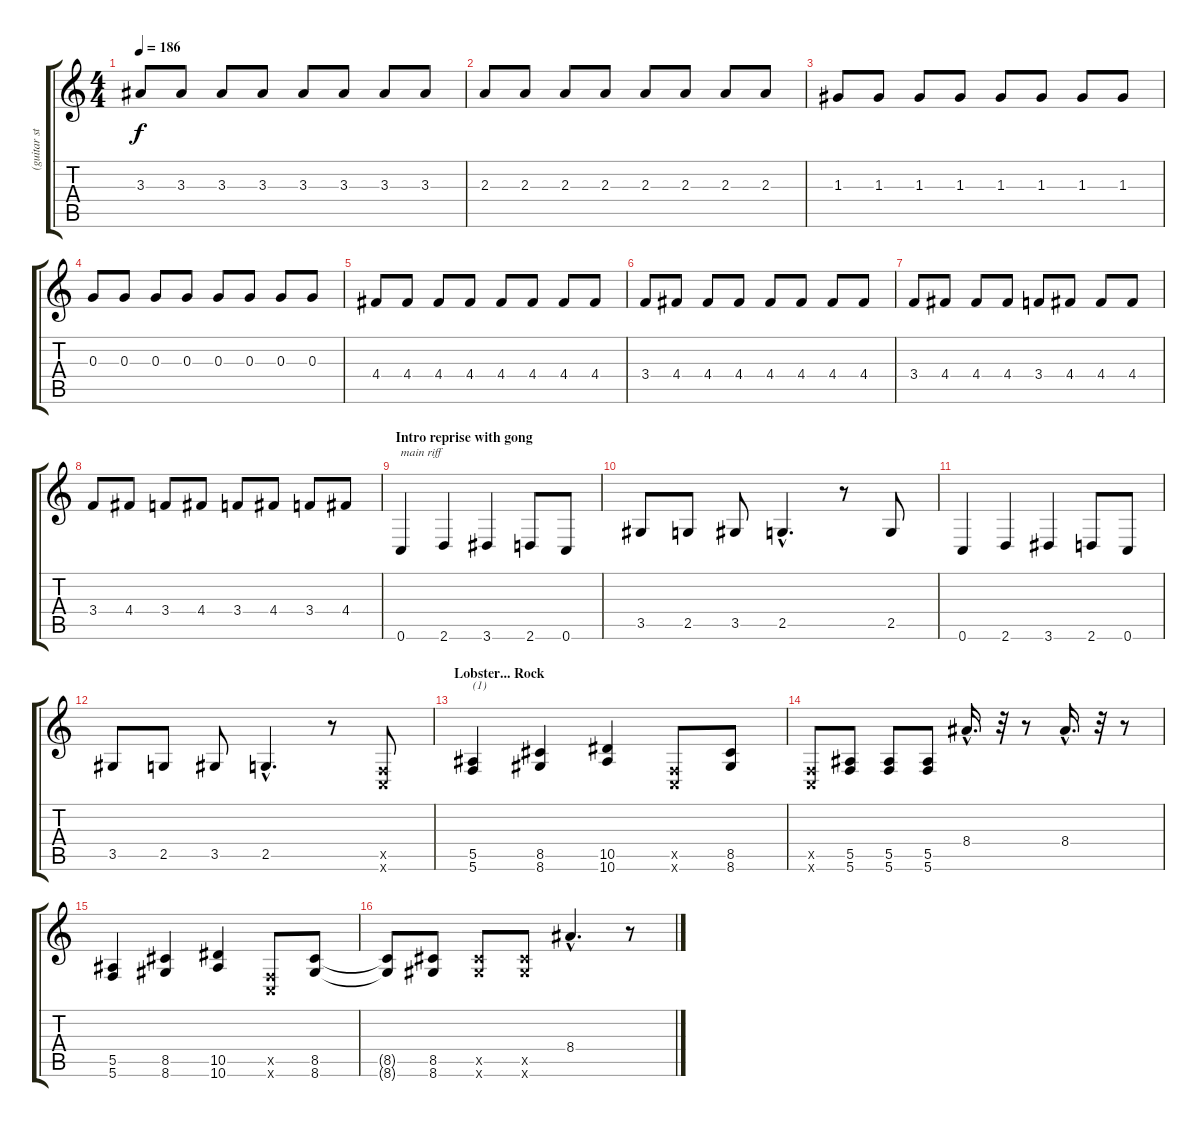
\track ("(guitar stereo reverb)" "(guitar st") {instrument acousticguitarsteel}
\staff {score tabs}
\tuning (E4 B3 G3 D3 F2 C2) {hide}
\ts (4 4)
\tempo 186
\clef g2
\ks c
3.3.8{dy f} 3.3.8 3.3.8 3.3.8 3.3.8 3.3.8 3.3.8 3.3.8 |
2.3.8 2.3.8 2.3.8 2.3.8 2.3.8 2.3.8 2.3.8 2.3.8 |
1.3.8 1.3.8 1.3.8 1.3.8 1.3.8 1.3.8 1.3.8 1.3.8 |
0.3.8 0.3.8 0.3.8 0.3.8 0.3.8 0.3.8 0.3.8 0.3.8 |
4.4.8 4.4.8 4.4.8 4.4.8 4.4.8 4.4.8 4.4.8 4.4.8 |
3.4.8 4.4.8 4.4.8 4.4.8 4.4.8 4.4.8 4.4.8 4.4.8 |
3.4.8 4.4.8 4.4.8 4.4.8 3.4.8 4.4.8 4.4.8 4.4.8 |
3.4.8 4.4.8 3.4.8 4.4.8 3.4.8 4.4.8 3.4.8 4.4.8 |
\section ("" "Intro reprise with gong")
0.6.4{txt "main riff"} 2.6.4 3.6.4 2.6.8 0.6.8 |
3.5.8 2.5.8 3.5.8 2.5{hac}.4{d} r.8 2.5.8 |
0.6.4 2.6.4 3.6.4 2.6.8 0.6.8 |
3.5.8 2.5.8 3.5.8 2.5{hac}.4{d} r.8 (0.5{x} 0.6{x}).8 |
\section ("" "Lobster... Rock")
(5.5 5.6).4{txt "(1)"} (8.5 8.6).4 (10.5 10.6).4 (0.5{x} 0.6{x}).8 (8.5 8.6).8 |
(0.5{x} 0.6{x}).8 (5.5 5.6).8 (5.5 5.6).8 (5.5 5.6).8 8.4{hac}.16{d} r.32 r.8 8.4{hac}.16{d} r.32 r.8 |
(5.5 5.6).4 (8.5 8.6).4 (10.5 10.6).4 (0.5{x} 0.6{x}).8 (8.5 8.6).8 |
(8.5{t} 8.6{t}).8 (8.5 8.6).8 (8.5{x} 8.6{x}).8 (8.5{x} 8.6{x}).8 8.4{hac}.4{d} r.8
